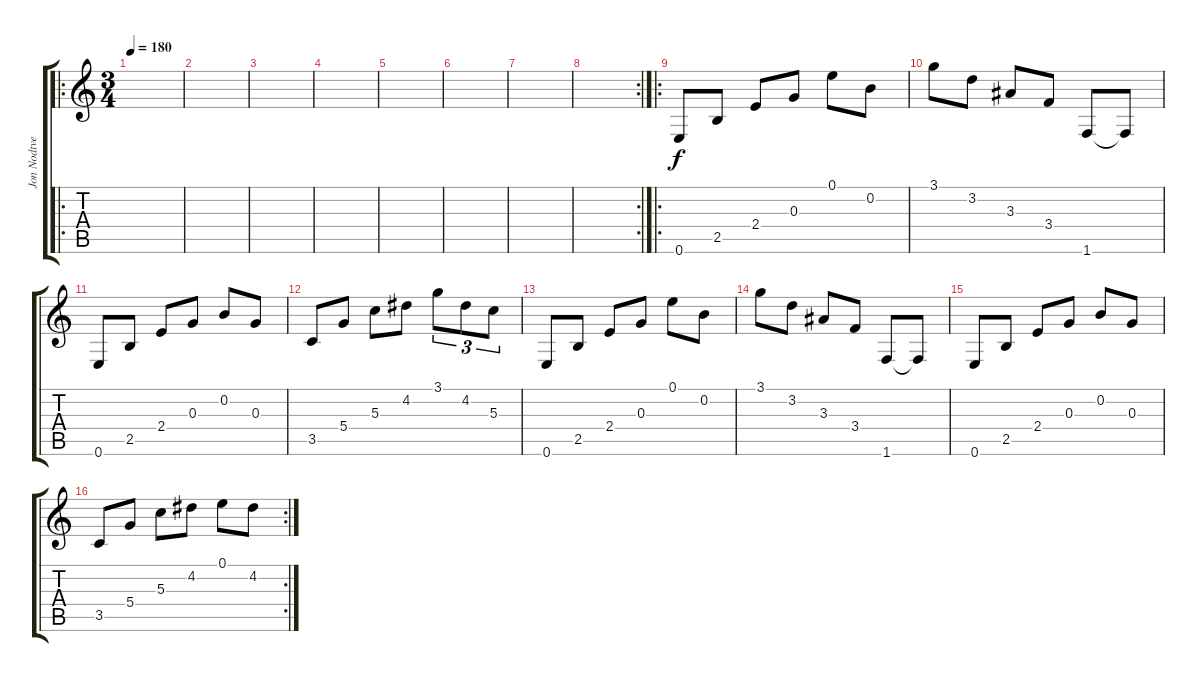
\track ("Jon Nodtveidt (LEAD)" "Jon Nodtve") {instrument distortionguitar}
\staff {score tabs}
\tuning (E4 B3 G3 D3 A2 E2) {hide}
\ro
\ts (3 4)
\tempo 180
\clef g2
\ks c
|
|
|
|
|
|
|
\rc 2
|
\ro
0.6.8 2.5.8 2.4.8 0.3.8 0.1.8 0.2.8 |
3.1.8 3.2.8 3.3.8 3.4.8 1.6.8 1.6{t}.8 |
0.6.8 2.5.8 2.4.8 0.3.8 0.2.8 0.3.8 |
3.5.8 5.4.8 5.3.8 4.2.8 3.1.8{tu (3 2)} 4.2.8{tu (3 2)} 5.3.8{tu (3 2)} |
0.6.8 2.5.8 2.4.8 0.3.8 0.1.8 0.2.8 |
3.1.8 3.2.8 3.3.8 3.4.8 1.6.8 1.6{t}.8 |
0.6.8 2.5.8 2.4.8 0.3.8 0.2.8 0.3.8 |
\rc 2
3.5.8 5.4.8 5.3.8 4.2.8 0.1.8 4.2.8
